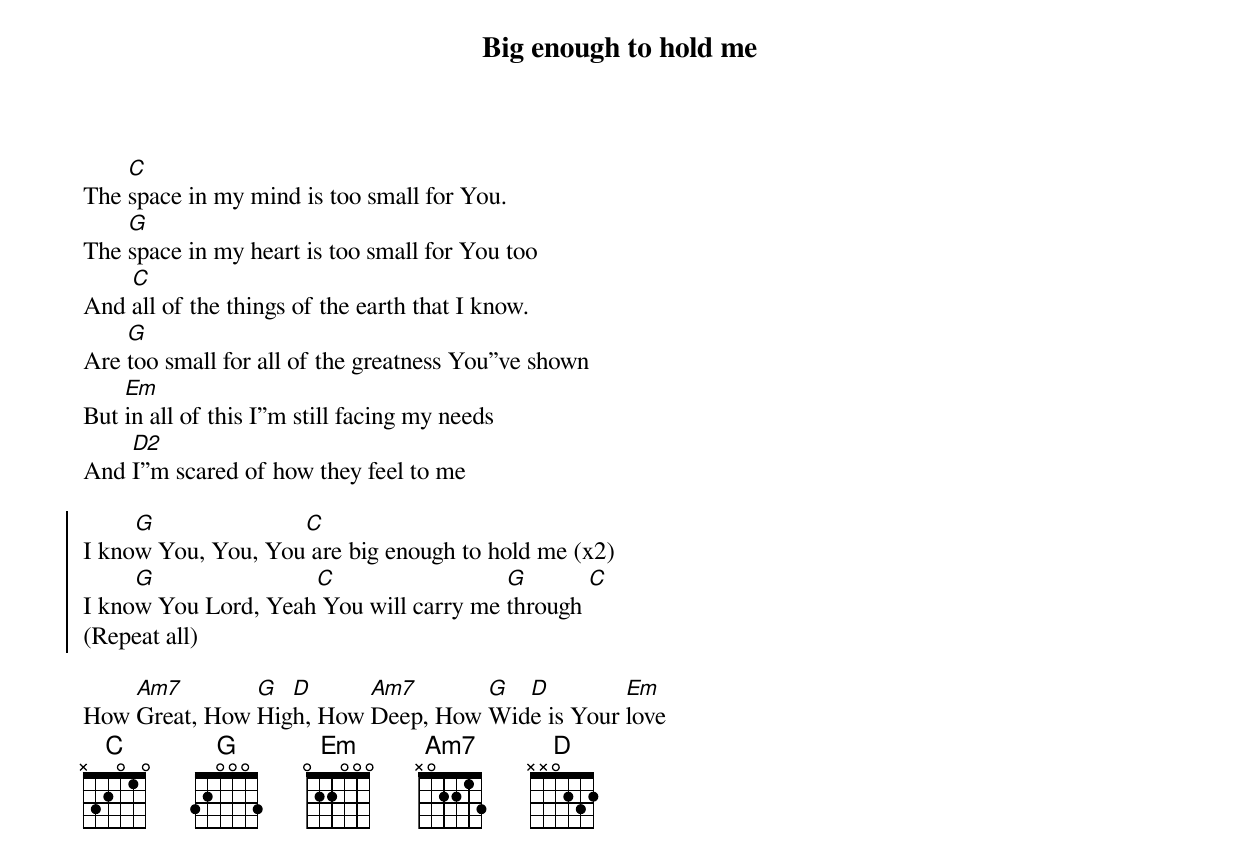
{title: Big enough to hold me}
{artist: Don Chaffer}
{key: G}

{start_of_verse}
The [C]space in my mind is too small for You.
The [G]space in my heart is too small for You too
And [C]all of the things of the earth that I know.
Are [G]too small for all of the greatness You've shown
But [Em]in all of this I'm still facing my needs
And [D2]I'm scared of how they feel to me
{end_of_verse}

{start_of_chorus}
I kno[G]w You, You, You[C] are big enough to hold me (x2)
I kno[G]w You Lord, Yeah[C] You will carry me [G]through [C]
(Repeat all)
{end_of_chorus}

{start_of_bridge}
How [Am7]Great, How [G]Hig[D]h, How [Am7]Deep, How [G]Wid[D]e is Your [Em]love
{end_of_bridge}
